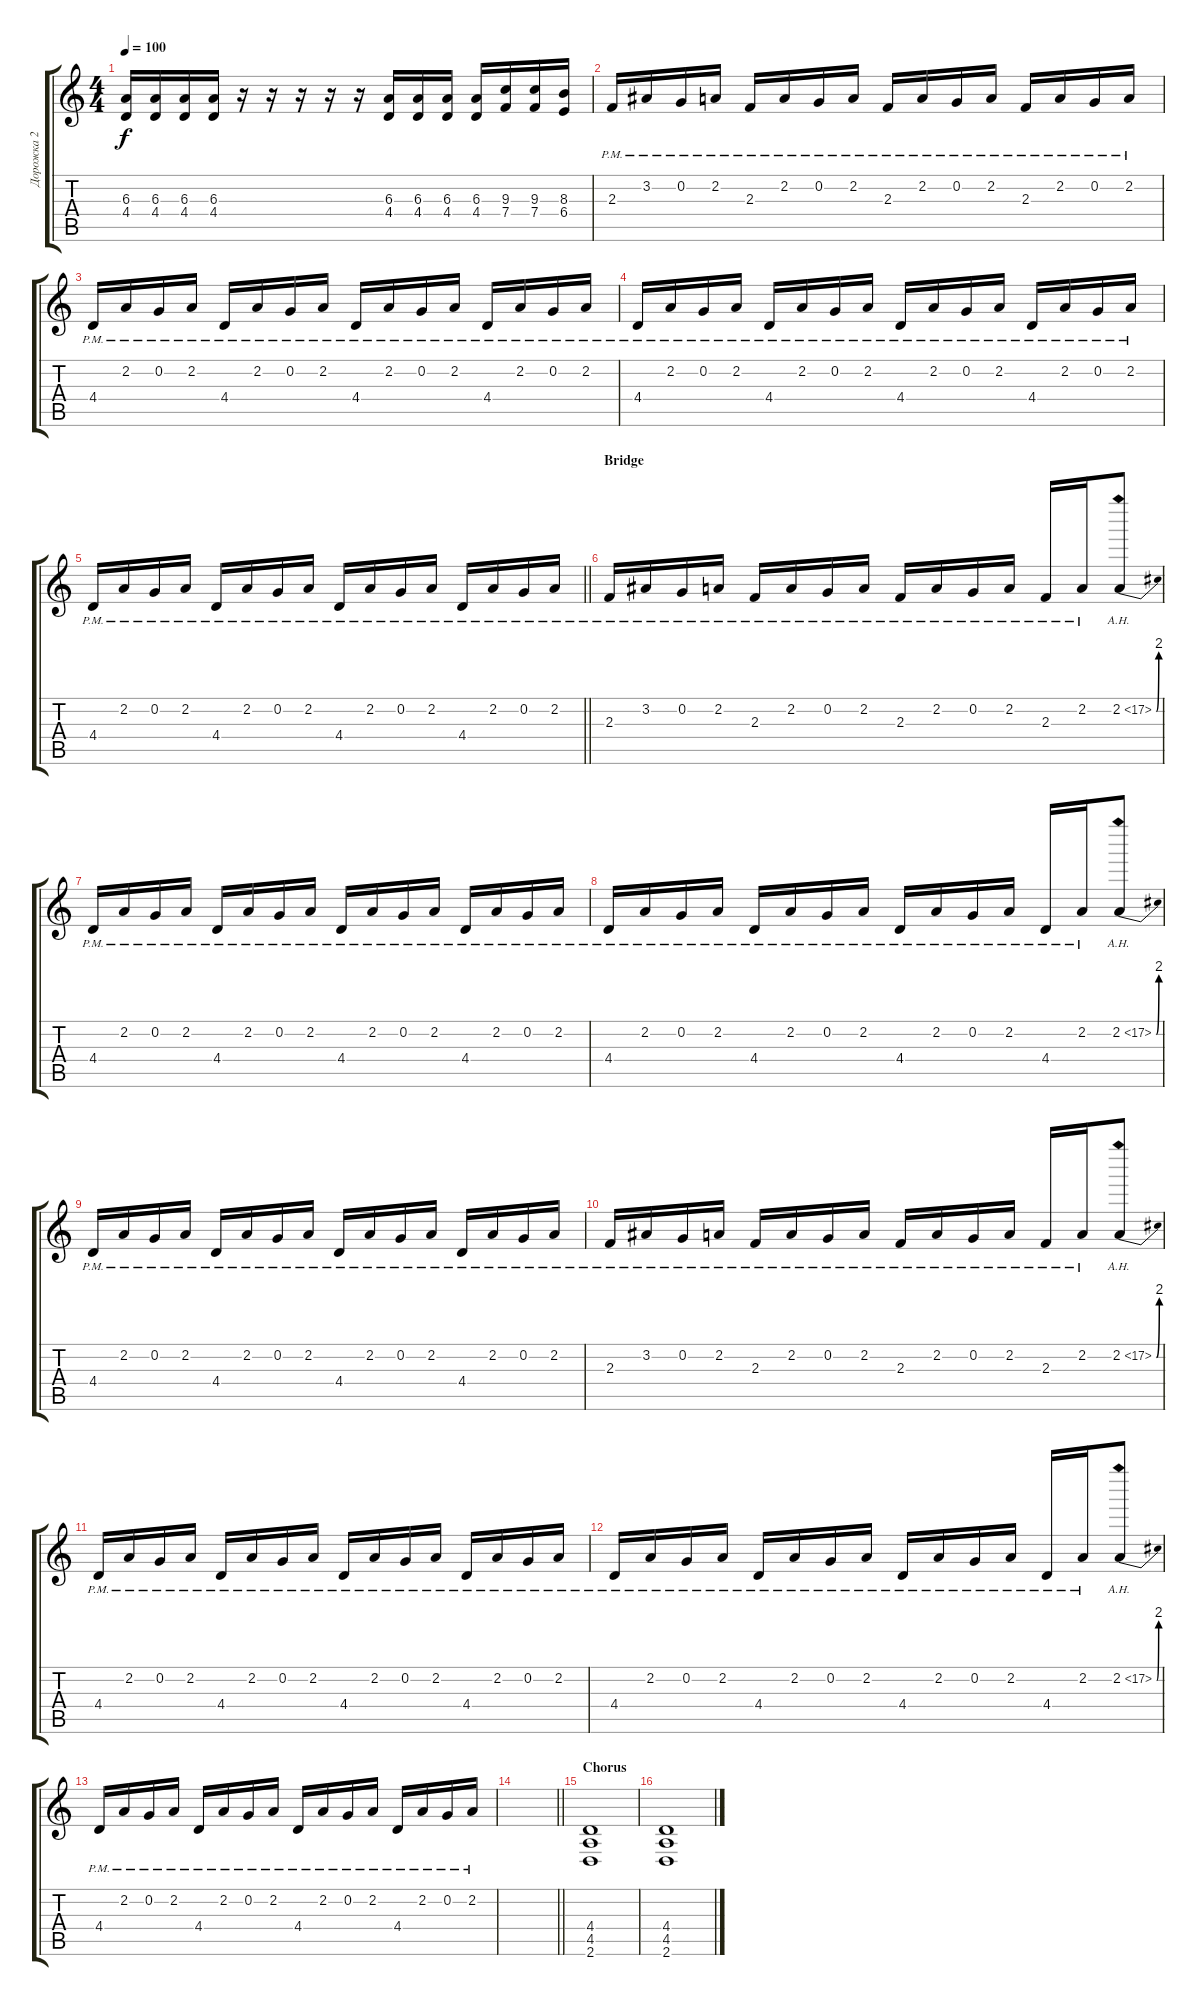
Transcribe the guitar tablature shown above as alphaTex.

\track ("Дорожка 2" "Дорожка 2") {instrument distortionguitar}
\staff {score tabs}
\tuning (C4 G3 Eb3 Bb2 F2 C2) {hide}
\ts (4 4)
\tempo 100
\clef g2
\ks c
(6.3 4.4).16{dy f} (6.3 4.4).16 (6.3 4.4).16 (6.3 4.4).16 r.16 r.16 r.16 r.16 r.16 (6.3 4.4).16 (6.3 4.4).16 (6.3 4.4).16 (6.3 4.4).16 (9.3 7.4).16 (9.3 7.4).16 (8.3 6.4).16 |
2.3{pm}.16 3.2{pm}.16 0.2{pm}.16 2.2{pm}.16 2.3{pm}.16 2.2{pm}.16 0.2{pm}.16 2.2{pm}.16 2.3{pm}.16 2.2{pm}.16 0.2{pm}.16 2.2{pm}.16 2.3{pm}.16 2.2{pm}.16 0.2{pm}.16 2.2{pm}.16 |
4.4{pm}.16 2.2{pm}.16 0.2{pm}.16 2.2{pm}.16 4.4{pm}.16 2.2{pm}.16 0.2{pm}.16 2.2{pm}.16 4.4{pm}.16 2.2{pm}.16 0.2{pm}.16 2.2{pm}.16 4.4{pm}.16 2.2{pm}.16 0.2{pm}.16 2.2{pm}.16 |
4.4{pm}.16 2.2{pm}.16 0.2{pm}.16 2.2{pm}.16 4.4{pm}.16 2.2{pm}.16 0.2{pm}.16 2.2{pm}.16 4.4{pm}.16 2.2{pm}.16 0.2{pm}.16 2.2{pm}.16 4.4{pm}.16 2.2{pm}.16 0.2{pm}.16 2.2{pm}.16 |
\barLineRight lightlight
4.4{pm}.16 2.2{pm}.16 0.2{pm}.16 2.2{pm}.16 4.4{pm}.16 2.2{pm}.16 0.2{pm}.16 2.2{pm}.16 4.4{pm}.16 2.2{pm}.16 0.2{pm}.16 2.2{pm}.16 4.4{pm}.16 2.2{pm}.16 0.2{pm}.16 2.2{pm}.16 |
\section ("" "Bridge")
2.3{pm}.16{volume 16} 3.2{pm}.16 0.2{pm}.16 2.2{pm}.16 2.3{pm}.16 2.2{pm}.16 0.2{pm}.16 2.2{pm}.16 2.3{pm}.16 2.2{pm}.16 0.2{pm}.16 2.2{pm}.16 2.3{pm}.16 2.2{pm}.16 2.2{be (bend 0 0 60 8) ah 15}.8 |
4.4{pm}.16 2.2{pm}.16 0.2{pm}.16 2.2{pm}.16 4.4{pm}.16 2.2{pm}.16 0.2{pm}.16 2.2{pm}.16 4.4{pm}.16 2.2{pm}.16 0.2{pm}.16 2.2{pm}.16 4.4{pm}.16 2.2{pm}.16 0.2{pm}.16 2.2{pm}.16 |
4.4{pm}.16 2.2{pm}.16 0.2{pm}.16 2.2{pm}.16 4.4{pm}.16 2.2{pm}.16 0.2{pm}.16 2.2{pm}.16 4.4{pm}.16 2.2{pm}.16 0.2{pm}.16 2.2{pm}.16 4.4{pm}.16 2.2{pm}.16 2.2{be (bend 0 0 60 8) ah 15}.8 |
4.4{pm}.16 2.2{pm}.16 0.2{pm}.16 2.2{pm}.16 4.4{pm}.16 2.2{pm}.16 0.2{pm}.16 2.2{pm}.16 4.4{pm}.16 2.2{pm}.16 0.2{pm}.16 2.2{pm}.16 4.4{pm}.16 2.2{pm}.16 0.2{pm}.16 2.2{pm}.16 |
2.3{pm}.16{volume 16} 3.2{pm}.16 0.2{pm}.16 2.2{pm}.16 2.3{pm}.16 2.2{pm}.16 0.2{pm}.16 2.2{pm}.16 2.3{pm}.16 2.2{pm}.16 0.2{pm}.16 2.2{pm}.16 2.3{pm}.16 2.2{pm}.16 2.2{be (bend 0 0 60 8) ah 15}.8 |
4.4{pm}.16 2.2{pm}.16 0.2{pm}.16 2.2{pm}.16 4.4{pm}.16 2.2{pm}.16 0.2{pm}.16 2.2{pm}.16 4.4{pm}.16 2.2{pm}.16 0.2{pm}.16 2.2{pm}.16 4.4{pm}.16 2.2{pm}.16 0.2{pm}.16 2.2{pm}.16 |
4.4{pm}.16 2.2{pm}.16 0.2{pm}.16 2.2{pm}.16 4.4{pm}.16 2.2{pm}.16 0.2{pm}.16 2.2{pm}.16 4.4{pm}.16 2.2{pm}.16 0.2{pm}.16 2.2{pm}.16 4.4{pm}.16 2.2{pm}.16 2.2{be (bend 0 0 60 8) ah 15}.8 |
4.4{pm}.16 2.2{pm}.16 0.2{pm}.16 2.2{pm}.16 4.4{pm}.16 2.2{pm}.16 0.2{pm}.16 2.2{pm}.16 4.4{pm}.16 2.2{pm}.16 0.2{pm}.16 2.2{pm}.16 4.4{pm}.16 2.2{pm}.16 0.2{pm}.16 2.2{pm}.16 |
\barLineRight lightlight
|
\section ("" "Chorus")
(4.4 4.5 2.6).1{instrument distortionguitar} |
(4.4 4.5 2.6).1
